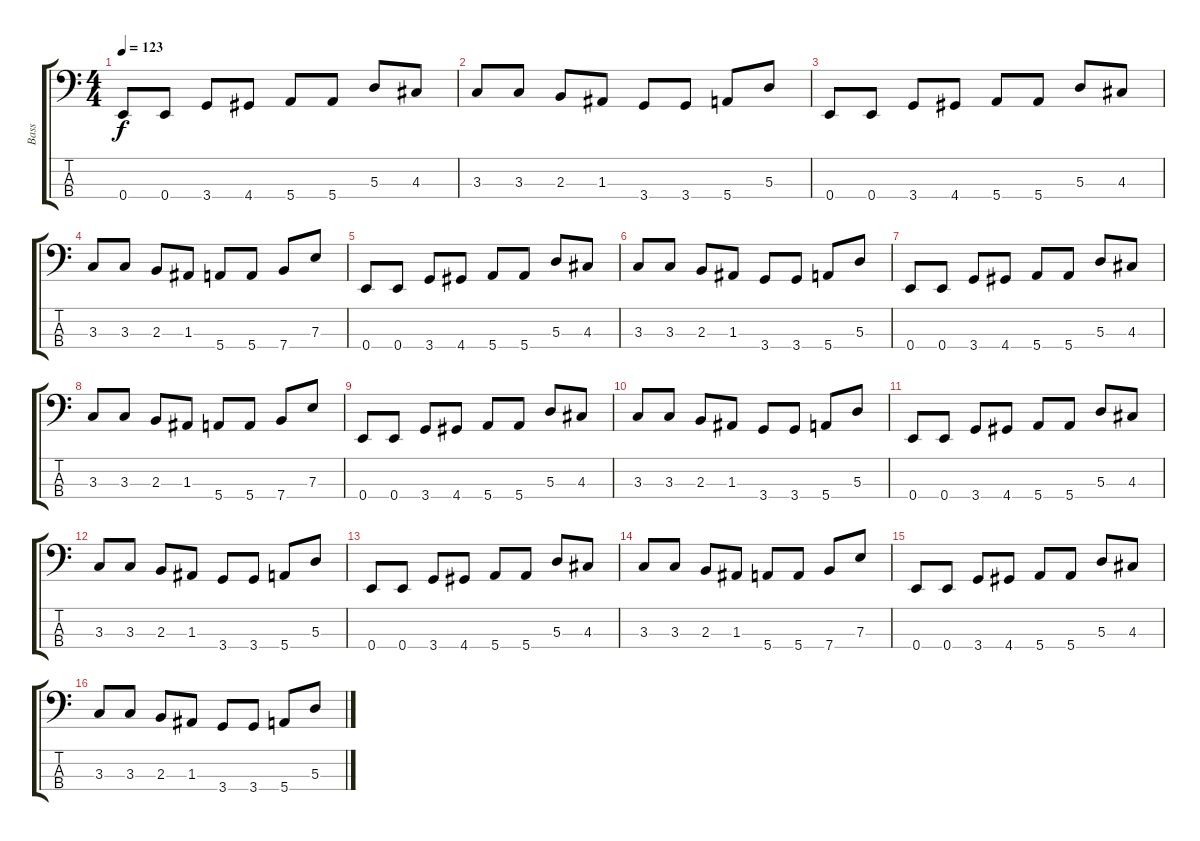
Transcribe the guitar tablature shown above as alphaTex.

\track ("Bass" "Bass") {instrument electricbassfinger}
\staff {score tabs}
\tuning (G2 D2 A1 E1) {hide}
\ts (4 4)
\tempo 123
\clef f4
\ks c
0.4.8{dy f instrument electricbassfinger} 0.4.8 3.4.8 4.4.8 5.4.8 5.4.8 5.3.8 4.3.8 |
3.3.8 3.3.8 2.3.8 1.3.8 3.4.8 3.4.8 5.4.8 5.3.8 |
0.4.8 0.4.8 3.4.8 4.4.8 5.4.8 5.4.8 5.3.8 4.3.8 |
3.3.8 3.3.8 2.3.8 1.3.8 5.4.8 5.4.8 7.4.8 7.3.8 |
0.4.8 0.4.8 3.4.8 4.4.8 5.4.8 5.4.8 5.3.8 4.3.8 |
3.3.8 3.3.8 2.3.8 1.3.8 3.4.8 3.4.8 5.4.8 5.3.8 |
0.4.8 0.4.8 3.4.8 4.4.8 5.4.8 5.4.8 5.3.8 4.3.8 |
3.3.8 3.3.8 2.3.8 1.3.8 5.4.8 5.4.8 7.4.8 7.3.8 |
0.4.8 0.4.8 3.4.8 4.4.8 5.4.8 5.4.8 5.3.8 4.3.8 |
3.3.8 3.3.8 2.3.8 1.3.8 3.4.8 3.4.8 5.4.8 5.3.8 |
0.4.8 0.4.8 3.4.8 4.4.8 5.4.8 5.4.8 5.3.8 4.3.8 |
3.3.8 3.3.8 2.3.8 1.3.8 3.4.8 3.4.8 5.4.8 5.3.8 |
0.4.8 0.4.8 3.4.8 4.4.8 5.4.8 5.4.8 5.3.8 4.3.8 |
3.3.8 3.3.8 2.3.8 1.3.8 5.4.8 5.4.8 7.4.8 7.3.8 |
0.4.8 0.4.8 3.4.8 4.4.8 5.4.8 5.4.8 5.3.8 4.3.8 |
3.3.8 3.3.8 2.3.8 1.3.8 3.4.8 3.4.8 5.4.8 5.3.8
